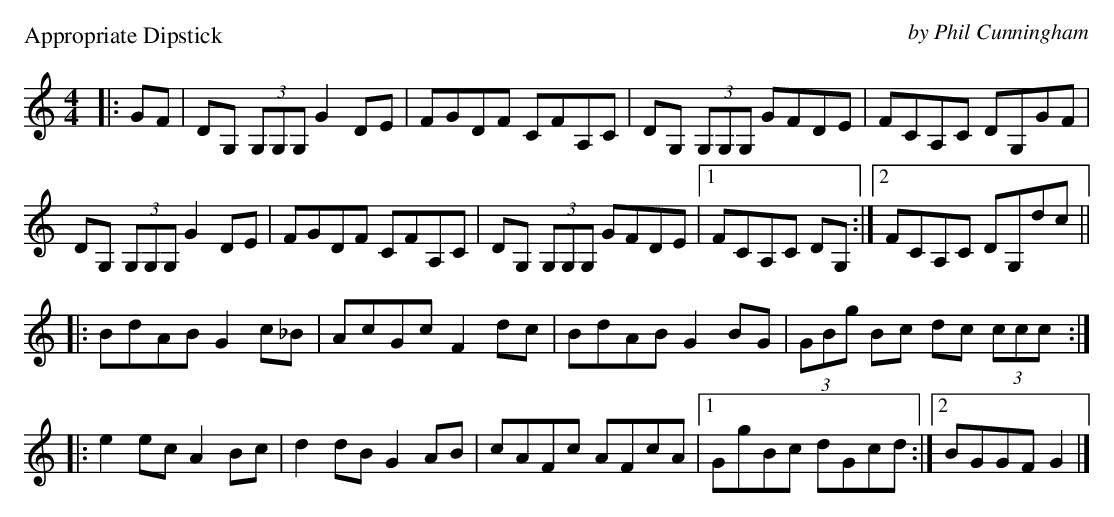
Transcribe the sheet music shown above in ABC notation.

X:1
P: Appropriate Dipstick
C: by Phil Cunningham
K: G Mixolydian
M: 4/4
L: 1/8
|: GF | \
DG, (3G,G,G, G2 DE | FGDF CFA,C | DG, (3G,G,G, GFDE | FCA,C DG,GF |
DG, (3G,G,G, G2 DE | FGDF CFA,C | DG, (3G,G,G, GFDE |[1 FCA,C DG, :|[2 FCA,C DG,dc ||
|: BdAB G2 c_B |AcGc F2 dc | BdAB G2 BG | (3GBg Bc dc (3ccc :|
|: e2 ec A2 Bc | d2 dB G2 AB | cAFc AFcA |[1 GgBc dGcd :|[2 BGGF G2 |]
